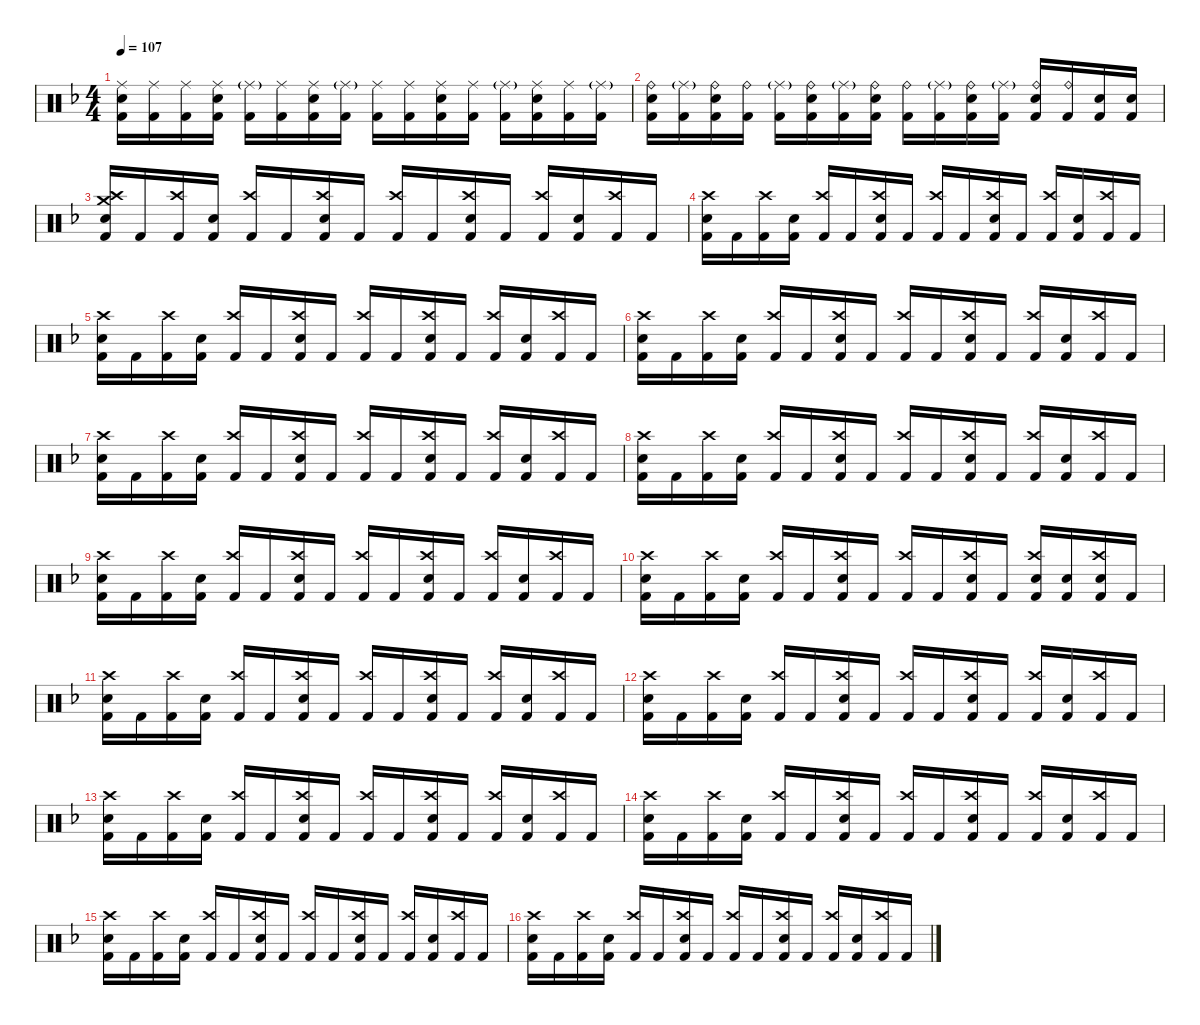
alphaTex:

\hideDynamics
\bracketExtendMode nobrackets
\singleTrackTrackNamePolicy hidden
\multiTrackTrackNamePolicy hidden
\firstSystemTrackNameMode fullname
\firstSystemTrackNameOrientation horizontal
\otherSystemsTrackNameOrientation horizontal
\track ("Drumkit" "Drums") {defaultSystemsLayout 4 instrument percussion}
\staff {score}
\articulation defaults
\ts (4 4)
\tempo 107
\clef neutral
\ks dminor
("Ride (middle)"{acc forcenatural} "Snare (hit) 2"{acc forcenatural} "Kick (hit) 2"{acc forcenatural}).16{dy mf beam Down} ("Ride (middle)"{acc forcenatural} "Kick (hit) 2"{acc forcenatural}).16{beam Down} ("Ride (middle)"{acc forcenatural} "Kick (hit) 2"{acc forcenatural}).16{beam Down} ("Ride (middle)"{acc forcenatural} "Snare (hit) 2"{acc forcenatural} "Kick (hit) 2"{acc forcenatural}).16{beam Down} ("Ride (middle)"{g acc forcenatural} "Kick (hit) 2"{acc forcenatural}).16{dy f beam Down} ("Ride (middle)"{acc forcenatural} "Kick (hit) 2"{acc forcenatural}).16{dy mf beam Down} ("Ride (middle)"{acc forcenatural} "Snare (hit) 2"{acc forcenatural} "Kick (hit) 2"{acc forcenatural}).16{beam Down} ("Ride (middle)"{g acc forcenatural} "Kick (hit) 2"{acc forcenatural}).16{dy f beam Down} ("Ride (middle)"{acc forcenatural} "Kick (hit) 2"{acc forcenatural}).16{dy mf beam Down} ("Ride (middle)"{acc forcenatural} "Kick (hit) 2"{acc forcenatural}).16{beam Down} ("Ride (middle)"{acc forcenatural} "Snare (hit) 2"{acc forcenatural} "Kick (hit) 2"{acc forcenatural}).16{beam Down} ("Ride (middle)"{acc forcenatural} "Kick (hit) 2"{acc forcenatural}).16{beam Down} ("Ride (middle)"{g acc forcenatural} "Kick (hit) 2"{acc forcenatural}).16{dy f beam Down} ("Ride (middle)"{acc forcenatural} "Snare (hit) 2"{acc forcenatural} "Kick (hit) 2"{acc forcenatural}).16{dy mf beam Down} ("Ride (middle)"{acc forcenatural} "Kick (hit) 2"{acc forcenatural}).16{beam Down} ("Ride (middle)"{g acc forcenatural} "Kick (hit) 2"{acc forcenatural}).16{dy f beam Down} |
("Ride (bell)"{acc forcenatural} "Snare (hit) 2"{acc forcenatural} "Kick (hit) 2"{acc forcenatural}).16{dy mf beam Down} ("Ride (middle)"{g acc forcenatural} "Kick (hit) 2"{acc forcenatural}).16{dy f beam Down} ("Ride (bell)"{acc forcenatural} "Snare (hit) 2"{acc forcenatural} "Kick (hit) 2"{acc forcenatural}).16{dy mf beam Down} ("Ride (bell)"{acc forcenatural} "Kick (hit) 2"{acc forcenatural}).16{beam Down} ("Ride (middle)"{g acc forcenatural} "Kick (hit) 2"{acc forcenatural}).16{dy f beam Down} ("Ride (bell)"{acc forcenatural} "Snare (hit) 2"{acc forcenatural} "Kick (hit) 2"{acc forcenatural}).16{dy mf beam Down} ("Ride (middle)"{g acc forcenatural} "Kick (hit) 2"{acc forcenatural}).16{dy f beam Down} ("Ride (bell)"{acc forcenatural} "Snare (hit) 2"{acc forcenatural} "Kick (hit) 2"{acc forcenatural}).16{dy mf beam Down} ("Ride (bell)"{acc forcenatural} "Kick (hit) 2"{acc forcenatural}).16{beam Down} ("Ride (middle)"{g acc forcenatural} "Kick (hit) 2"{acc forcenatural}).16{dy f beam Down} ("Ride (bell)"{acc forcenatural} "Snare (hit) 2"{acc forcenatural} "Kick (hit) 2"{acc forcenatural}).16{dy mf beam Down} ("Ride (middle)"{g acc forcenatural} "Kick (hit) 2"{acc forcenatural}).16{dy f beam Down} ("Ride (bell)"{acc forcenatural} "Snare (hit) 2"{acc forcenatural} "Kick (hit) 2"{acc forcenatural}).16{dy mf beam Up} ("Ride (bell)"{acc forcenatural} "Kick (hit) 2"{acc forcenatural}).16{beam Up} ("Snare (hit) 2"{acc forcenatural} "Kick (hit) 2"{acc forcenatural}).16{dy f beam Up} ("Snare (hit) 2"{acc forcenatural} "Kick (hit) 2"{acc forcenatural}).16{beam Up} |
("Crash medium (hit)"{acc forcenatural} "Crash high (hit)"{acc forcenatural} "Snare (hit) 2"{acc forcenatural} "Kick (hit) 2"{acc forcenatural}).16{beam Up} "Kick (hit) 2"{acc forcenatural}.16{beam Up} ("Crash high (hit)"{acc forcenatural} "Kick (hit) 2"{acc forcenatural}).16{dy mf beam Up} ("Snare (hit) 2"{acc forcenatural} "Kick (hit) 2"{acc forcenatural}).16{dy f beam Up} ("Crash high (hit)"{acc forcenatural} "Kick (hit) 2"{acc forcenatural}).16{dy mf beam Up} "Kick (hit) 2"{acc forcenatural}.16{dy f beam Up} ("Crash high (hit)"{acc forcenatural} "Snare (hit) 2"{acc forcenatural} "Kick (hit) 2"{acc forcenatural}).16{dy mf beam Up} "Kick (hit) 2"{acc forcenatural}.16{dy f beam Up} ("Crash high (hit)"{acc forcenatural} "Kick (hit) 2"{acc forcenatural}).16{dy mf beam Up} "Kick (hit) 2"{acc forcenatural}.16{dy f beam Up} ("Crash high (hit)"{acc forcenatural} "Snare (hit) 2"{acc forcenatural} "Kick (hit) 2"{acc forcenatural}).16{dy mf beam Up} "Kick (hit) 2"{acc forcenatural}.16{dy f beam Up} ("Crash high (hit)"{acc forcenatural} "Kick (hit) 2"{acc forcenatural}).16{dy mf beam Up} ("Snare (hit) 2"{acc forcenatural} "Kick (hit) 2"{acc forcenatural}).16{dy f beam Up} ("Crash high (hit)"{acc forcenatural} "Kick (hit) 2"{acc forcenatural}).16{dy mf beam Up} "Kick (hit) 2"{acc forcenatural}.16{dy f beam Up} |
("Crash high (hit)"{acc forcenatural} "Snare (hit) 2"{acc forcenatural} "Kick (hit) 2"{acc forcenatural}).16{dy mf beam Down} "Kick (hit) 2"{acc forcenatural}.16{dy f beam Down} ("Crash high (hit)"{acc forcenatural} "Kick (hit) 2"{acc forcenatural}).16{dy mf beam Down} ("Snare (hit) 2"{acc forcenatural} "Kick (hit) 2"{acc forcenatural}).16{dy f beam Down} ("Crash high (hit)"{acc forcenatural} "Kick (hit) 2"{acc forcenatural}).16{dy mf beam Up} "Kick (hit) 2"{acc forcenatural}.16{dy f beam Up} ("Crash high (hit)"{acc forcenatural} "Snare (hit) 2"{acc forcenatural} "Kick (hit) 2"{acc forcenatural}).16{dy mf beam Up} "Kick (hit) 2"{acc forcenatural}.16{dy f beam Up} ("Crash high (hit)"{acc forcenatural} "Kick (hit) 2"{acc forcenatural}).16{dy mf beam Up} "Kick (hit) 2"{acc forcenatural}.16{dy f beam Up} ("Crash high (hit)"{acc forcenatural} "Snare (hit) 2"{acc forcenatural} "Kick (hit) 2"{acc forcenatural}).16{dy mf beam Up} "Kick (hit) 2"{acc forcenatural}.16{dy f beam Up} ("Crash high (hit)"{acc forcenatural} "Kick (hit) 2"{acc forcenatural}).16{dy mf beam Up} ("Snare (hit) 2"{acc forcenatural} "Kick (hit) 2"{acc forcenatural}).16{dy f beam Up} ("Crash high (hit)"{acc forcenatural} "Kick (hit) 2"{acc forcenatural}).16{dy mf beam Up} "Kick (hit) 2"{acc forcenatural}.16{dy f beam Up} |
("Crash high (hit)"{acc forcenatural} "Snare (hit) 2"{acc forcenatural} "Kick (hit) 2"{acc forcenatural}).16{dy mf beam Down} "Kick (hit) 2"{acc forcenatural}.16{dy f beam Down} ("Crash high (hit)"{acc forcenatural} "Kick (hit) 2"{acc forcenatural}).16{dy mf beam Down} ("Snare (hit) 2"{acc forcenatural} "Kick (hit) 2"{acc forcenatural}).16{dy f beam Down} ("Crash high (hit)"{acc forcenatural} "Kick (hit) 2"{acc forcenatural}).16{dy mf beam Up} "Kick (hit) 2"{acc forcenatural}.16{dy f beam Up} ("Crash high (hit)"{acc forcenatural} "Snare (hit) 2"{acc forcenatural} "Kick (hit) 2"{acc forcenatural}).16{dy mf beam Up} "Kick (hit) 2"{acc forcenatural}.16{dy f beam Up} ("Crash high (hit)"{acc forcenatural} "Kick (hit) 2"{acc forcenatural}).16{dy mf beam Up} "Kick (hit) 2"{acc forcenatural}.16{dy f beam Up} ("Crash high (hit)"{acc forcenatural} "Snare (hit) 2"{acc forcenatural} "Kick (hit) 2"{acc forcenatural}).16{dy mf beam Up} "Kick (hit) 2"{acc forcenatural}.16{dy f beam Up} ("Crash high (hit)"{acc forcenatural} "Kick (hit) 2"{acc forcenatural}).16{dy mf beam Up} ("Snare (hit) 2"{acc forcenatural} "Kick (hit) 2"{acc forcenatural}).16{dy f beam Up} ("Crash high (hit)"{acc forcenatural} "Kick (hit) 2"{acc forcenatural}).16{dy mf beam Up} "Kick (hit) 2"{acc forcenatural}.16{dy f beam Up} |
("Crash high (hit)"{acc forcenatural} "Snare (hit) 2"{acc forcenatural} "Kick (hit) 2"{acc forcenatural}).16{dy mf beam Down} "Kick (hit) 2"{acc forcenatural}.16{dy f beam Down} ("Crash high (hit)"{acc forcenatural} "Kick (hit) 2"{acc forcenatural}).16{dy mf beam Down} ("Snare (hit) 2"{acc forcenatural} "Kick (hit) 2"{acc forcenatural}).16{dy f beam Down} ("Crash high (hit)"{acc forcenatural} "Kick (hit) 2"{acc forcenatural}).16{dy mf beam Up} "Kick (hit) 2"{acc forcenatural}.16{dy f beam Up} ("Crash high (hit)"{acc forcenatural} "Snare (hit) 2"{acc forcenatural} "Kick (hit) 2"{acc forcenatural}).16{dy mf beam Up} "Kick (hit) 2"{acc forcenatural}.16{dy f beam Up} ("Crash high (hit)"{acc forcenatural} "Kick (hit) 2"{acc forcenatural}).16{dy mf beam Up} "Kick (hit) 2"{acc forcenatural}.16{dy f beam Up} ("Crash high (hit)"{acc forcenatural} "Snare (hit) 2"{acc forcenatural} "Kick (hit) 2"{acc forcenatural}).16{dy mf beam Up} "Kick (hit) 2"{acc forcenatural}.16{dy f beam Up} ("Crash high (hit)"{acc forcenatural} "Kick (hit) 2"{acc forcenatural}).16{dy mf beam Up} ("Snare (hit) 2"{acc forcenatural} "Kick (hit) 2"{acc forcenatural}).16{dy f beam Up} ("Crash high (hit)"{acc forcenatural} "Kick (hit) 2"{acc forcenatural}).16{dy mf beam Up} "Kick (hit) 2"{acc forcenatural}.16{dy f beam Up} |
("Crash high (hit)"{acc forcenatural} "Snare (hit) 2"{acc forcenatural} "Kick (hit) 2"{acc forcenatural}).16{dy mf beam Down} "Kick (hit) 2"{acc forcenatural}.16{dy f beam Down} ("Crash high (hit)"{acc forcenatural} "Kick (hit) 2"{acc forcenatural}).16{dy mf beam Down} ("Snare (hit) 2"{acc forcenatural} "Kick (hit) 2"{acc forcenatural}).16{dy f beam Down} ("Crash high (hit)"{acc forcenatural} "Kick (hit) 2"{acc forcenatural}).16{dy mf beam Up} "Kick (hit) 2"{acc forcenatural}.16{dy f beam Up} ("Crash high (hit)"{acc forcenatural} "Snare (hit) 2"{acc forcenatural} "Kick (hit) 2"{acc forcenatural}).16{dy mf beam Up} "Kick (hit) 2"{acc forcenatural}.16{dy f beam Up} ("Crash high (hit)"{acc forcenatural} "Kick (hit) 2"{acc forcenatural}).16{dy mf beam Up} "Kick (hit) 2"{acc forcenatural}.16{dy f beam Up} ("Crash high (hit)"{acc forcenatural} "Snare (hit) 2"{acc forcenatural} "Kick (hit) 2"{acc forcenatural}).16{dy mf beam Up} "Kick (hit) 2"{acc forcenatural}.16{dy f beam Up} ("Crash high (hit)"{acc forcenatural} "Kick (hit) 2"{acc forcenatural}).16{dy mf beam Up} ("Snare (hit) 2"{acc forcenatural} "Kick (hit) 2"{acc forcenatural}).16{dy f beam Up} ("Crash high (hit)"{acc forcenatural} "Kick (hit) 2"{acc forcenatural}).16{dy mf beam Up} "Kick (hit) 2"{acc forcenatural}.16{dy f beam Up} |
("Crash high (hit)"{acc forcenatural} "Snare (hit) 2"{acc forcenatural} "Kick (hit) 2"{acc forcenatural}).16{dy mf beam Down} "Kick (hit) 2"{acc forcenatural}.16{dy f beam Down} ("Crash high (hit)"{acc forcenatural} "Kick (hit) 2"{acc forcenatural}).16{dy mf beam Down} ("Snare (hit) 2"{acc forcenatural} "Kick (hit) 2"{acc forcenatural}).16{dy f beam Down} ("Crash high (hit)"{acc forcenatural} "Kick (hit) 2"{acc forcenatural}).16{dy mf beam Up} "Kick (hit) 2"{acc forcenatural}.16{dy f beam Up} ("Crash high (hit)"{acc forcenatural} "Snare (hit) 2"{acc forcenatural} "Kick (hit) 2"{acc forcenatural}).16{dy mf beam Up} "Kick (hit) 2"{acc forcenatural}.16{dy f beam Up} ("Crash high (hit)"{acc forcenatural} "Kick (hit) 2"{acc forcenatural}).16{dy mf beam Up} "Kick (hit) 2"{acc forcenatural}.16{dy f beam Up} ("Crash high (hit)"{acc forcenatural} "Snare (hit) 2"{acc forcenatural} "Kick (hit) 2"{acc forcenatural}).16{dy mf beam Up} "Kick (hit) 2"{acc forcenatural}.16{dy f beam Up} ("Crash high (hit)"{acc forcenatural} "Kick (hit) 2"{acc forcenatural}).16{dy mf beam Up} ("Snare (hit) 2"{acc forcenatural} "Kick (hit) 2"{acc forcenatural}).16{dy f beam Up} ("Crash high (hit)"{acc forcenatural} "Kick (hit) 2"{acc forcenatural}).16{dy mf beam Up} "Kick (hit) 2"{acc forcenatural}.16{dy f beam Up} |
("Crash high (hit)"{acc forcenatural} "Snare (hit) 2"{acc forcenatural} "Kick (hit) 2"{acc forcenatural}).16{dy mf beam Down} "Kick (hit) 2"{acc forcenatural}.16{dy f beam Down} ("Crash high (hit)"{acc forcenatural} "Kick (hit) 2"{acc forcenatural}).16{dy mf beam Down} ("Snare (hit) 2"{acc forcenatural} "Kick (hit) 2"{acc forcenatural}).16{dy f beam Down} ("Crash high (hit)"{acc forcenatural} "Kick (hit) 2"{acc forcenatural}).16{dy mf beam Up} "Kick (hit) 2"{acc forcenatural}.16{dy f beam Up} ("Crash high (hit)"{acc forcenatural} "Snare (hit) 2"{acc forcenatural} "Kick (hit) 2"{acc forcenatural}).16{dy mf beam Up} "Kick (hit) 2"{acc forcenatural}.16{dy f beam Up} ("Crash high (hit)"{acc forcenatural} "Kick (hit) 2"{acc forcenatural}).16{dy mf beam Up} "Kick (hit) 2"{acc forcenatural}.16{dy f beam Up} ("Crash high (hit)"{acc forcenatural} "Snare (hit) 2"{acc forcenatural} "Kick (hit) 2"{acc forcenatural}).16{dy mf beam Up} "Kick (hit) 2"{acc forcenatural}.16{dy f beam Up} ("Crash high (hit)"{acc forcenatural} "Kick (hit) 2"{acc forcenatural}).16{dy mf beam Up} ("Snare (hit) 2"{acc forcenatural} "Kick (hit) 2"{acc forcenatural}).16{dy f beam Up} ("Crash high (hit)"{acc forcenatural} "Kick (hit) 2"{acc forcenatural}).16{dy mf beam Up} "Kick (hit) 2"{acc forcenatural}.16{dy f beam Up} |
("Crash high (hit)"{acc forcenatural} "Snare (hit) 2"{acc forcenatural} "Kick (hit) 2"{acc forcenatural}).16{dy mf beam Down} "Kick (hit) 2"{acc forcenatural}.16{dy f beam Down} ("Crash high (hit)"{acc forcenatural} "Kick (hit) 2"{acc forcenatural}).16{dy mf beam Down} ("Snare (hit) 2"{acc forcenatural} "Kick (hit) 2"{acc forcenatural}).16{dy f beam Down} ("Crash high (hit)"{acc forcenatural} "Kick (hit) 2"{acc forcenatural}).16{dy mf beam Up} "Kick (hit) 2"{acc forcenatural}.16{dy f beam Up} ("Crash high (hit)"{acc forcenatural} "Snare (hit) 2"{acc forcenatural} "Kick (hit) 2"{acc forcenatural}).16{dy mf beam Up} "Kick (hit) 2"{acc forcenatural}.16{dy f beam Up} ("Crash high (hit)"{acc forcenatural} "Kick (hit) 2"{acc forcenatural}).16{dy mf beam Up} "Kick (hit) 2"{acc forcenatural}.16{dy f beam Up} ("Crash high (hit)"{acc forcenatural} "Snare (hit) 2"{acc forcenatural} "Kick (hit) 2"{acc forcenatural}).16{dy mf beam Up} "Kick (hit) 2"{acc forcenatural}.16{dy f beam Up} ("Crash high (hit)"{acc forcenatural} "Snare (hit) 2"{acc forcenatural} "Kick (hit) 2"{acc forcenatural}).16{dy mf beam Up} ("Snare (hit) 2"{acc forcenatural} "Kick (hit) 2"{acc forcenatural}).16{dy f beam Up} ("Crash high (hit)"{acc forcenatural} "Snare (hit) 2"{acc forcenatural} "Kick (hit) 2"{acc forcenatural}).16{dy mf beam Up} "Kick (hit) 2"{acc forcenatural}.16{dy f beam Up} |
("Crash high (hit)"{acc forcenatural} "Snare (hit) 2"{acc forcenatural} "Kick (hit) 2"{acc forcenatural}).16{dy mf beam Down} "Kick (hit) 2"{acc forcenatural}.16{dy f beam Down} ("Crash high (hit)"{acc forcenatural} "Kick (hit) 2"{acc forcenatural}).16{dy mf beam Down} ("Snare (hit) 2"{acc forcenatural} "Kick (hit) 2"{acc forcenatural}).16{dy f beam Down} ("Crash high (hit)"{acc forcenatural} "Kick (hit) 2"{acc forcenatural}).16{dy mf beam Up} "Kick (hit) 2"{acc forcenatural}.16{dy f beam Up} ("Crash high (hit)"{acc forcenatural} "Snare (hit) 2"{acc forcenatural} "Kick (hit) 2"{acc forcenatural}).16{dy mf beam Up} "Kick (hit) 2"{acc forcenatural}.16{dy f beam Up} ("Crash high (hit)"{acc forcenatural} "Kick (hit) 2"{acc forcenatural}).16{dy mf beam Up} "Kick (hit) 2"{acc forcenatural}.16{dy f beam Up} ("Crash high (hit)"{acc forcenatural} "Snare (hit) 2"{acc forcenatural} "Kick (hit) 2"{acc forcenatural}).16{dy mf beam Up} "Kick (hit) 2"{acc forcenatural}.16{dy f beam Up} ("Crash high (hit)"{acc forcenatural} "Kick (hit) 2"{acc forcenatural}).16{dy mf beam Up} ("Snare (hit) 2"{acc forcenatural} "Kick (hit) 2"{acc forcenatural}).16{dy f beam Up} ("Crash high (hit)"{acc forcenatural} "Kick (hit) 2"{acc forcenatural}).16{dy mf beam Up} "Kick (hit) 2"{acc forcenatural}.16{dy f beam Up} |
("Crash high (hit)"{acc forcenatural} "Snare (hit) 2"{acc forcenatural} "Kick (hit) 2"{acc forcenatural}).16{dy mf beam Down} "Kick (hit) 2"{acc forcenatural}.16{dy f beam Down} ("Crash high (hit)"{acc forcenatural} "Kick (hit) 2"{acc forcenatural}).16{dy mf beam Down} ("Snare (hit) 2"{acc forcenatural} "Kick (hit) 2"{acc forcenatural}).16{dy f beam Down} ("Crash high (hit)"{acc forcenatural} "Kick (hit) 2"{acc forcenatural}).16{dy mf beam Up} "Kick (hit) 2"{acc forcenatural}.16{dy f beam Up} ("Crash high (hit)"{acc forcenatural} "Snare (hit) 2"{acc forcenatural} "Kick (hit) 2"{acc forcenatural}).16{dy mf beam Up} "Kick (hit) 2"{acc forcenatural}.16{dy f beam Up} ("Crash high (hit)"{acc forcenatural} "Kick (hit) 2"{acc forcenatural}).16{dy mf beam Up} "Kick (hit) 2"{acc forcenatural}.16{dy f beam Up} ("Crash high (hit)"{acc forcenatural} "Snare (hit) 2"{acc forcenatural} "Kick (hit) 2"{acc forcenatural}).16{dy mf beam Up} "Kick (hit) 2"{acc forcenatural}.16{dy f beam Up} ("Crash high (hit)"{acc forcenatural} "Kick (hit) 2"{acc forcenatural}).16{dy mf beam Up} ("Snare (hit) 2"{acc forcenatural} "Kick (hit) 2"{acc forcenatural}).16{dy f beam Up} ("Crash high (hit)"{acc forcenatural} "Kick (hit) 2"{acc forcenatural}).16{dy mf beam Up} "Kick (hit) 2"{acc forcenatural}.16{dy f beam Up} |
("Crash high (hit)"{acc forcenatural} "Snare (hit) 2"{acc forcenatural} "Kick (hit) 2"{acc forcenatural}).16{dy mf beam Down} "Kick (hit) 2"{acc forcenatural}.16{dy f beam Down} ("Crash high (hit)"{acc forcenatural} "Kick (hit) 2"{acc forcenatural}).16{dy mf beam Down} ("Snare (hit) 2"{acc forcenatural} "Kick (hit) 2"{acc forcenatural}).16{dy f beam Down} ("Crash high (hit)"{acc forcenatural} "Kick (hit) 2"{acc forcenatural}).16{dy mf beam Up} "Kick (hit) 2"{acc forcenatural}.16{dy f beam Up} ("Crash high (hit)"{acc forcenatural} "Snare (hit) 2"{acc forcenatural} "Kick (hit) 2"{acc forcenatural}).16{dy mf beam Up} "Kick (hit) 2"{acc forcenatural}.16{dy f beam Up} ("Crash high (hit)"{acc forcenatural} "Kick (hit) 2"{acc forcenatural}).16{dy mf beam Up} "Kick (hit) 2"{acc forcenatural}.16{dy f beam Up} ("Crash high (hit)"{acc forcenatural} "Snare (hit) 2"{acc forcenatural} "Kick (hit) 2"{acc forcenatural}).16{dy mf beam Up} "Kick (hit) 2"{acc forcenatural}.16{dy f beam Up} ("Crash high (hit)"{acc forcenatural} "Kick (hit) 2"{acc forcenatural}).16{dy mf beam Up} ("Snare (hit) 2"{acc forcenatural} "Kick (hit) 2"{acc forcenatural}).16{dy f beam Up} ("Crash high (hit)"{acc forcenatural} "Kick (hit) 2"{acc forcenatural}).16{dy mf beam Up} "Kick (hit) 2"{acc forcenatural}.16{dy f beam Up} |
("Crash high (hit)"{acc forcenatural} "Snare (hit) 2"{acc forcenatural} "Kick (hit) 2"{acc forcenatural}).16{dy mf beam Down} "Kick (hit) 2"{acc forcenatural}.16{dy f beam Down} ("Crash high (hit)"{acc forcenatural} "Kick (hit) 2"{acc forcenatural}).16{dy mf beam Down} ("Snare (hit) 2"{acc forcenatural} "Kick (hit) 2"{acc forcenatural}).16{dy f beam Down} ("Crash high (hit)"{acc forcenatural} "Kick (hit) 2"{acc forcenatural}).16{dy mf beam Up} "Kick (hit) 2"{acc forcenatural}.16{dy f beam Up} ("Crash high (hit)"{acc forcenatural} "Snare (hit) 2"{acc forcenatural} "Kick (hit) 2"{acc forcenatural}).16{dy mf beam Up} "Kick (hit) 2"{acc forcenatural}.16{dy f beam Up} ("Crash high (hit)"{acc forcenatural} "Kick (hit) 2"{acc forcenatural}).16{dy mf beam Up} "Kick (hit) 2"{acc forcenatural}.16{dy f beam Up} ("Crash high (hit)"{acc forcenatural} "Snare (hit) 2"{acc forcenatural} "Kick (hit) 2"{acc forcenatural}).16{dy mf beam Up} "Kick (hit) 2"{acc forcenatural}.16{dy f beam Up} ("Crash high (hit)"{acc forcenatural} "Kick (hit) 2"{acc forcenatural}).16{dy mf beam Up} ("Snare (hit) 2"{acc forcenatural} "Kick (hit) 2"{acc forcenatural}).16{dy f beam Up} ("Crash high (hit)"{acc forcenatural} "Kick (hit) 2"{acc forcenatural}).16{dy mf beam Up} "Kick (hit) 2"{acc forcenatural}.16{dy f beam Up} |
("Crash high (hit)"{acc forcenatural} "Snare (hit) 2"{acc forcenatural} "Kick (hit) 2"{acc forcenatural}).16{dy mf beam Down} "Kick (hit) 2"{acc forcenatural}.16{dy f beam Down} ("Crash high (hit)"{acc forcenatural} "Kick (hit) 2"{acc forcenatural}).16{dy mf beam Down} ("Snare (hit) 2"{acc forcenatural} "Kick (hit) 2"{acc forcenatural}).16{dy f beam Down} ("Crash high (hit)"{acc forcenatural} "Kick (hit) 2"{acc forcenatural}).16{dy mf beam Up} "Kick (hit) 2"{acc forcenatural}.16{dy f beam Up} ("Crash high (hit)"{acc forcenatural} "Snare (hit) 2"{acc forcenatural} "Kick (hit) 2"{acc forcenatural}).16{dy mf beam Up} "Kick (hit) 2"{acc forcenatural}.16{dy f beam Up} ("Crash high (hit)"{acc forcenatural} "Kick (hit) 2"{acc forcenatural}).16{dy mf beam Up} "Kick (hit) 2"{acc forcenatural}.16{dy f beam Up} ("Crash high (hit)"{acc forcenatural} "Snare (hit) 2"{acc forcenatural} "Kick (hit) 2"{acc forcenatural}).16{dy mf beam Up} "Kick (hit) 2"{acc forcenatural}.16{dy f beam Up} ("Crash high (hit)"{acc forcenatural} "Kick (hit) 2"{acc forcenatural}).16{dy mf beam Up} ("Snare (hit) 2"{acc forcenatural} "Kick (hit) 2"{acc forcenatural}).16{dy f beam Up} ("Crash high (hit)"{acc forcenatural} "Kick (hit) 2"{acc forcenatural}).16{dy mf beam Up} "Kick (hit) 2"{acc forcenatural}.16{dy f beam Up} |
("Crash high (hit)"{acc forcenatural} "Snare (hit) 2"{acc forcenatural} "Kick (hit) 2"{acc forcenatural}).16{dy mf beam Down} "Kick (hit) 2"{acc forcenatural}.16{dy f beam Down} ("Crash high (hit)"{acc forcenatural} "Kick (hit) 2"{acc forcenatural}).16{dy mf beam Down} ("Snare (hit) 2"{acc forcenatural} "Kick (hit) 2"{acc forcenatural}).16{dy f beam Down} ("Crash high (hit)"{acc forcenatural} "Kick (hit) 2"{acc forcenatural}).16{dy mf beam Up} "Kick (hit) 2"{acc forcenatural}.16{dy f beam Up} ("Crash high (hit)"{acc forcenatural} "Snare (hit) 2"{acc forcenatural} "Kick (hit) 2"{acc forcenatural}).16{dy mf beam Up} "Kick (hit) 2"{acc forcenatural}.16{dy f beam Up} ("Crash high (hit)"{acc forcenatural} "Kick (hit) 2"{acc forcenatural}).16{dy mf beam Up} "Kick (hit) 2"{acc forcenatural}.16{dy f beam Up} ("Crash high (hit)"{acc forcenatural} "Snare (hit) 2"{acc forcenatural} "Kick (hit) 2"{acc forcenatural}).16{dy mf beam Up} "Kick (hit) 2"{acc forcenatural}.16{dy f beam Up} ("Crash high (hit)"{acc forcenatural} "Kick (hit) 2"{acc forcenatural}).16{dy mf beam Up} ("Snare (hit) 2"{acc forcenatural} "Kick (hit) 2"{acc forcenatural}).16{dy f beam Up} ("Crash high (hit)"{acc forcenatural} "Kick (hit) 2"{acc forcenatural}).16{dy mf beam Up} "Kick (hit) 2"{acc forcenatural}.16{dy f beam Up}
